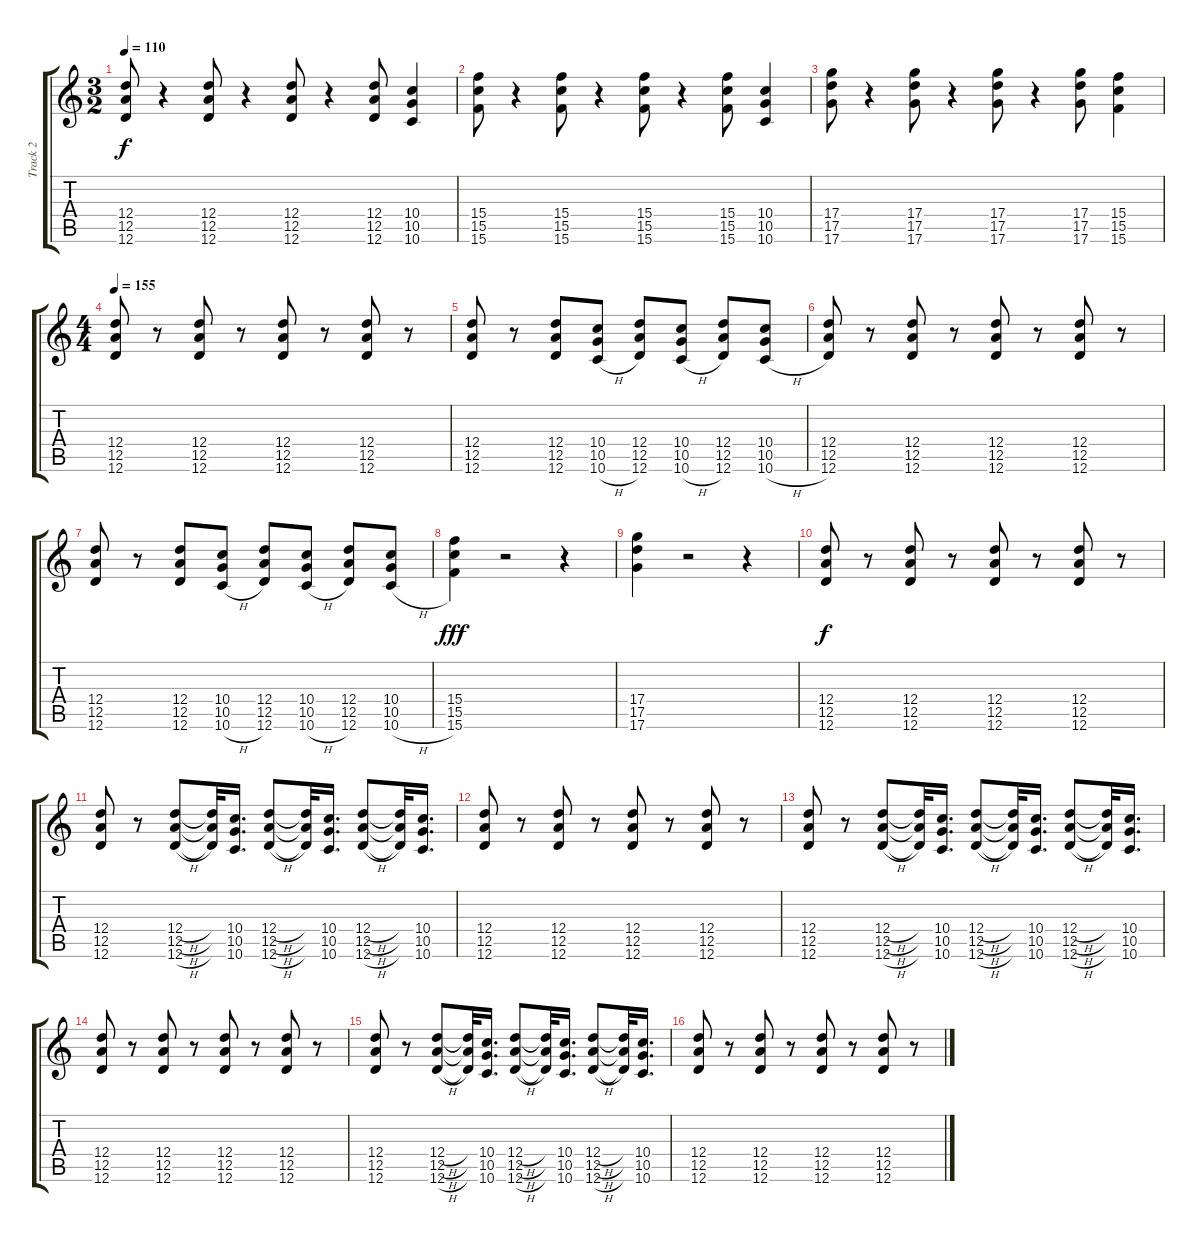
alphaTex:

\track ("Track 2" "Track 2") {instrument overdrivenguitar}
\staff {score tabs}
\tuning (E4 B3 G3 D3 A2 D2) {hide}
\ts (3 2)
\tempo 110
\clef g2
\ks c
(12.4 12.5 12.6).8{dy f} r.4 (12.4 12.5 12.6).8 r.4 (12.4 12.5 12.6).8 r.4 (12.4 12.5 12.6).8 (10.4 10.5 10.6).4 |
(15.4 15.5 15.6).8 r.4 (15.4 15.5 15.6).8 r.4 (15.4 15.5 15.6).8 r.4 (15.4 15.5 15.6).8 (10.4 10.5 10.6).4 |
(17.4 17.5 17.6).8 r.4 (17.4 17.5 17.6).8 r.4 (17.4 17.5 17.6).8 r.4 (17.4 17.5 17.6).8 (15.4 15.5 15.6).4 |
\ts (4 4)
\tempo 155
(12.4 12.5 12.6).8 r.8 (12.4 12.5 12.6).8 r.8 (12.4 12.5 12.6).8 r.8 (12.4 12.5 12.6).8 r.8 |
(12.4 12.5 12.6).8 r.8 (12.4 12.5 12.6).8 (10.4 10.5 10.6{h}).8 (12.4 12.5 12.6).8 (10.4 10.5 10.6{h}).8 (12.4 12.5 12.6).8 (10.4 10.5 10.6{h}).8 |
(12.4 12.5 12.6).8 r.8 (12.4 12.5 12.6).8 r.8 (12.4 12.5 12.6).8 r.8 (12.4 12.5 12.6).8 r.8 |
(12.4 12.5 12.6).8 r.8 (12.4 12.5 12.6).8 (10.4 10.5 10.6{h}).8 (12.4 12.5 12.6).8 (10.4 10.5 10.6{h}).8 (12.4 12.5 12.6).8 (10.4 10.5 10.6{h}).8 |
(15.4 15.5 15.6).4{dy fff} r.2 r.4 |
(17.4 17.5 17.6).4 r.2 r.4 |
(12.4 12.5 12.6).8{dy f} r.8 (12.4 12.5 12.6).8 r.8 (12.4 12.5 12.6).8 r.8 (12.4 12.5 12.6).8 r.8 |
(12.4 12.5 12.6).8 r.8 (12.4{h} 12.5{h} 12.6{h}).8 (12.4{t} 12.5{t} 12.6{t}).32 (10.4 10.5 10.6).16{d} (12.4{h} 12.5{h} 12.6{h}).8 (12.4{t} 12.5{t} 12.6{t}).32 (10.4 10.5 10.6).16{d} (12.4{h} 12.5{h} 12.6{h}).8 (12.4{t} 12.5{t} 12.6{t}).32 (10.4 10.5 10.6).16{d} |
(12.4 12.5 12.6).8 r.8 (12.4 12.5 12.6).8 r.8 (12.4 12.5 12.6).8 r.8 (12.4 12.5 12.6).8 r.8 |
(12.4 12.5 12.6).8 r.8 (12.4{h} 12.5{h} 12.6{h}).8 (12.4{t} 12.5{t} 12.6{t}).32 (10.4 10.5 10.6).16{d} (12.4{h} 12.5{h} 12.6{h}).8 (12.4{t} 12.5{t} 12.6{t}).32 (10.4 10.5 10.6).16{d} (12.4{h} 12.5{h} 12.6{h}).8 (12.4{t} 12.5{t} 12.6{t}).32 (10.4 10.5 10.6).16{d} |
(12.4 12.5 12.6).8 r.8 (12.4 12.5 12.6).8 r.8 (12.4 12.5 12.6).8 r.8 (12.4 12.5 12.6).8 r.8 |
(12.4 12.5 12.6).8 r.8 (12.4{h} 12.5{h} 12.6{h}).8 (12.4{t} 12.5{t} 12.6{t}).32 (10.4 10.5 10.6).16{d} (12.4{h} 12.5{h} 12.6{h}).8 (12.4{t} 12.5{t} 12.6{t}).32 (10.4 10.5 10.6).16{d} (12.4{h} 12.5{h} 12.6{h}).8 (12.4{t} 12.5{t} 12.6{t}).32 (10.4 10.5 10.6).16{d} |
(12.4 12.5 12.6).8 r.8 (12.4 12.5 12.6).8 r.8 (12.4 12.5 12.6).8 r.8 (12.4 12.5 12.6).8 r.8
